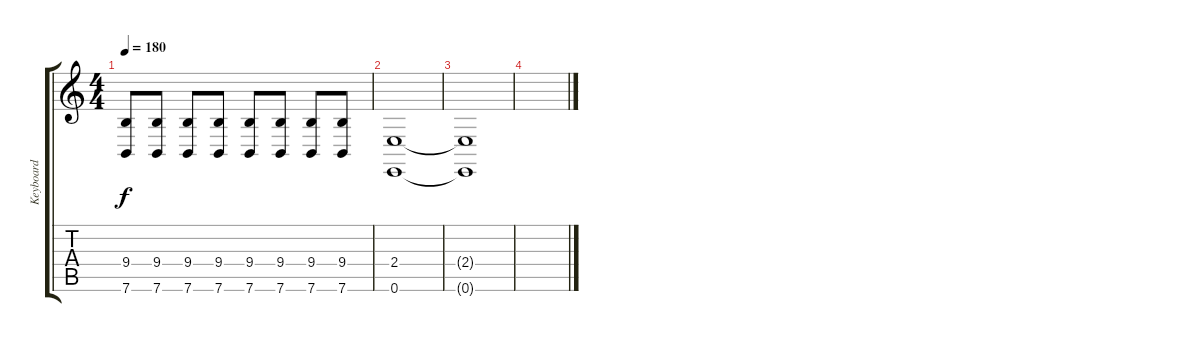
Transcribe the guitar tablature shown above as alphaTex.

\track ("Keyboard" "Keyboard") {instrument stringensemble1}
\staff {score tabs}
\tuning (E4 B3 G3 D3 A2 E2) {hide}
\ts (4 4)
\tempo 180
\clef g2
\ks c
(9.4 7.6).8{dy f} (9.4 7.6).8 (9.4 7.6).8 (9.4 7.6).8 (9.4 7.6).8 (9.4 7.6).8 (9.4 7.6).8 (9.4 7.6).8 |
(2.4 0.6).1 |
(2.4{t} 0.6{t}).1 |
\section ("" "")
